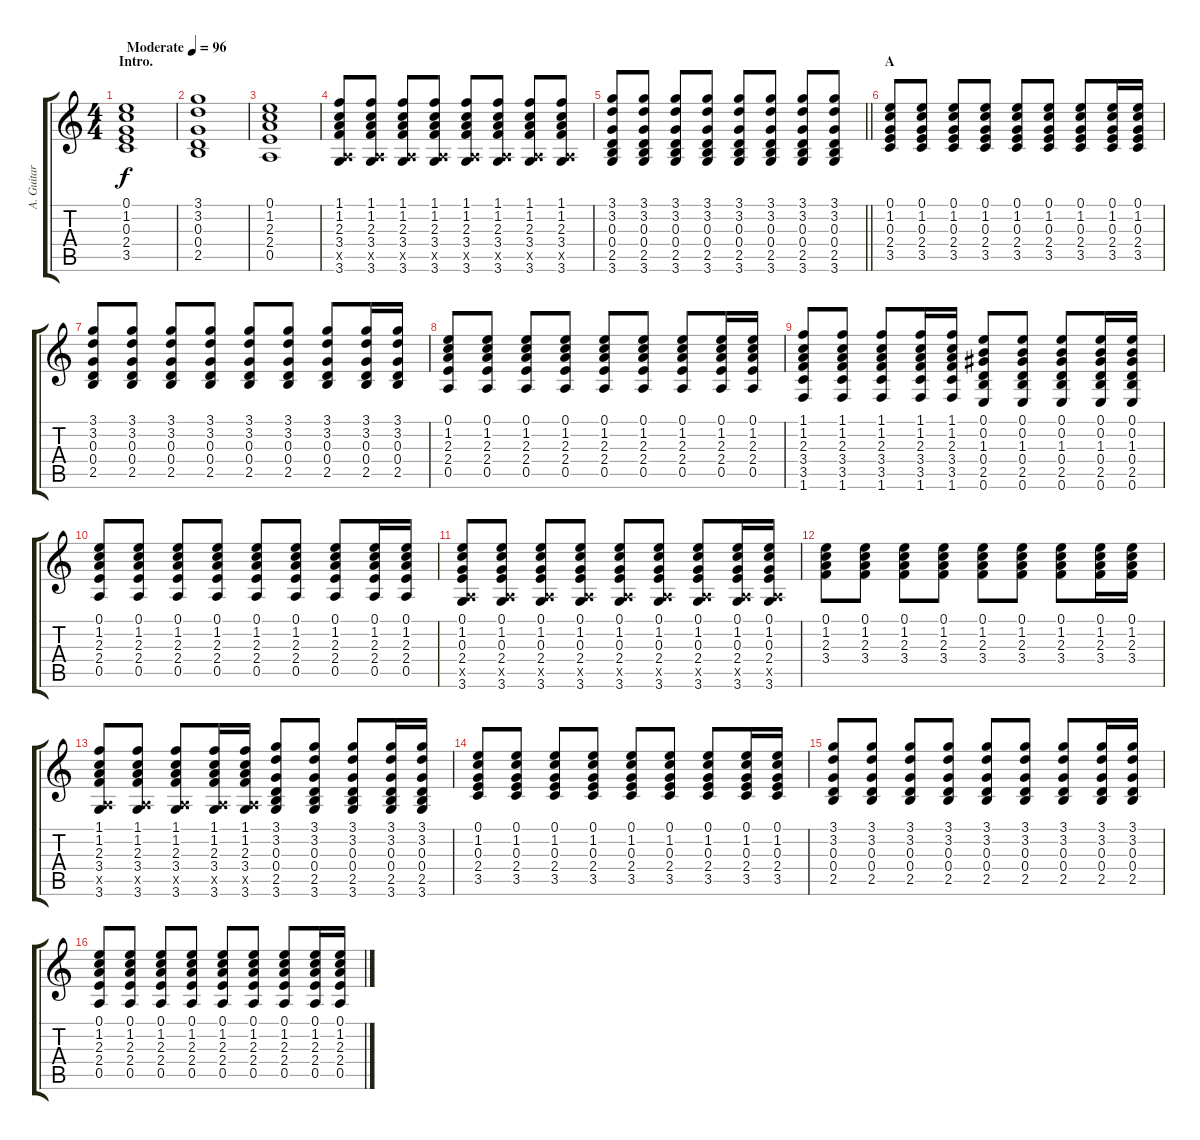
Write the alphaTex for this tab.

\track ("A. Guitar" "A. Guitar") {instrument acousticguitarsteel}
\staff {score tabs}
\tuning (E4 B3 G3 D3 A2 E2) {hide}
\ts (4 4)
\section ("" "Intro.")
\tempo (96 "Moderate")
\clef g2
\ks c
(0.1 1.2 0.3 2.4 3.5).1{dy f instrument acousticguitarsteel} |
(3.1 3.2 0.3 0.4 2.5).1 |
(0.1 1.2 2.3 2.4 0.5).1 |
(1.1 1.2 2.3 3.4 0.5{x} 3.6).8 (1.1 1.2 2.3 3.4 0.5{x} 3.6).8 (1.1 1.2 2.3 3.4 0.5{x} 3.6).8 (1.1 1.2 2.3 3.4 0.5{x} 3.6).8 (1.1 1.2 2.3 3.4 0.5{x} 3.6).8 (1.1 1.2 2.3 3.4 0.5{x} 3.6).8 (1.1 1.2 2.3 3.4 0.5{x} 3.6).8 (1.1 1.2 2.3 3.4 0.5{x} 3.6).8 |
\barLineRight lightlight
(3.1 3.2 0.3 0.4 2.5 3.6).8 (3.1 3.2 0.3 0.4 2.5 3.6).8 (3.1 3.2 0.3 0.4 2.5 3.6).8 (3.1 3.2 0.3 0.4 2.5 3.6).8 (3.1 3.2 0.3 0.4 2.5 3.6).8 (3.1 3.2 0.3 0.4 2.5 3.6).8 (3.1 3.2 0.3 0.4 2.5 3.6).8 (3.1 3.2 0.3 0.4 2.5 3.6).8 |
\section ("" "A")
(0.1 1.2 0.3 2.4 3.5).8 (0.1 1.2 0.3 2.4 3.5).8 (0.1 1.2 0.3 2.4 3.5).8 (0.1 1.2 0.3 2.4 3.5).8 (0.1 1.2 0.3 2.4 3.5).8 (0.1 1.2 0.3 2.4 3.5).8 (0.1 1.2 0.3 2.4 3.5).8 (0.1 1.2 0.3 2.4 3.5).16 (0.1 1.2 0.3 2.4 3.5).16 |
(3.1 3.2 0.3 0.4 2.5).8 (3.1 3.2 0.3 0.4 2.5).8 (3.1 3.2 0.3 0.4 2.5).8 (3.1 3.2 0.3 0.4 2.5).8 (3.1 3.2 0.3 0.4 2.5).8 (3.1 3.2 0.3 0.4 2.5).8 (3.1 3.2 0.3 0.4 2.5).8 (3.1 3.2 0.3 0.4 2.5).16 (3.1 3.2 0.3 0.4 2.5).16 |
(0.1 1.2 2.3 2.4 0.5).8 (0.1 1.2 2.3 2.4 0.5).8 (0.1 1.2 2.3 2.4 0.5).8 (0.1 1.2 2.3 2.4 0.5).8 (0.1 1.2 2.3 2.4 0.5).8 (0.1 1.2 2.3 2.4 0.5).8 (0.1 1.2 2.3 2.4 0.5).8 (0.1 1.2 2.3 2.4 0.5).16 (0.1 1.2 2.3 2.4 0.5).16 |
(1.1 1.2 2.3 3.4 3.5 1.6).8 (1.1 1.2 2.3 3.4 3.5 1.6).8 (1.1 1.2 2.3 3.4 3.5 1.6).8 (1.1 1.2 2.3 3.4 3.5 1.6).16 (1.1 1.2 2.3 3.4 3.5 1.6).16 (0.1 0.2 1.3 0.4 2.5 0.6).8 (0.1 0.2 1.3 0.4 2.5 0.6).8 (0.1 0.2 1.3 0.4 2.5 0.6).8 (0.1 0.2 1.3 0.4 2.5 0.6).16 (0.1 0.2 1.3 0.4 2.5 0.6).16 |
(0.1 1.2 2.3 2.4 0.5).8 (0.1 1.2 2.3 2.4 0.5).8 (0.1 1.2 2.3 2.4 0.5).8 (0.1 1.2 2.3 2.4 0.5).8 (0.1 1.2 2.3 2.4 0.5).8 (0.1 1.2 2.3 2.4 0.5).8 (0.1 1.2 2.3 2.4 0.5).8 (0.1 1.2 2.3 2.4 0.5).16 (0.1 1.2 2.3 2.4 0.5).16 |
(0.1 1.2 0.3 2.4 0.5{x} 3.6).8 (0.1 1.2 0.3 2.4 0.5{x} 3.6).8 (0.1 1.2 0.3 2.4 0.5{x} 3.6).8 (0.1 1.2 0.3 2.4 0.5{x} 3.6).8 (0.1 1.2 0.3 2.4 0.5{x} 3.6).8 (0.1 1.2 0.3 2.4 0.5{x} 3.6).8 (0.1 1.2 0.3 2.4 0.5{x} 3.6).8 (0.1 1.2 0.3 2.4 0.5{x} 3.6).16 (0.1 1.2 0.3 2.4 0.5{x} 3.6).16 |
(0.1 1.2 2.3 3.4).8 (0.1 1.2 2.3 3.4).8 (0.1 1.2 2.3 3.4).8 (0.1 1.2 2.3 3.4).8 (0.1 1.2 2.3 3.4).8 (0.1 1.2 2.3 3.4).8 (0.1 1.2 2.3 3.4).8 (0.1 1.2 2.3 3.4).16 (0.1 1.2 2.3 3.4).16 |
(1.1 1.2 2.3 3.4 0.5{x} 3.6).8 (1.1 1.2 2.3 3.4 0.5{x} 3.6).8 (1.1 1.2 2.3 3.4 0.5{x} 3.6).8 (1.1 1.2 2.3 3.4 0.5{x} 3.6).16 (1.1 1.2 2.3 3.4 0.5{x} 3.6).16 (3.1 3.2 0.3 0.4 2.5 3.6).8 (3.1 3.2 0.3 0.4 2.5 3.6).8 (3.1 3.2 0.3 0.4 2.5 3.6).8 (3.1 3.2 0.3 0.4 2.5 3.6).16 (3.1 3.2 0.3 0.4 2.5 3.6).16 |
(0.1 1.2 0.3 2.4 3.5).8 (0.1 1.2 0.3 2.4 3.5).8 (0.1 1.2 0.3 2.4 3.5).8 (0.1 1.2 0.3 2.4 3.5).8 (0.1 1.2 0.3 2.4 3.5).8 (0.1 1.2 0.3 2.4 3.5).8 (0.1 1.2 0.3 2.4 3.5).8 (0.1 1.2 0.3 2.4 3.5).16 (0.1 1.2 0.3 2.4 3.5).16 |
(3.1 3.2 0.3 0.4 2.5).8 (3.1 3.2 0.3 0.4 2.5).8 (3.1 3.2 0.3 0.4 2.5).8 (3.1 3.2 0.3 0.4 2.5).8 (3.1 3.2 0.3 0.4 2.5).8 (3.1 3.2 0.3 0.4 2.5).8 (3.1 3.2 0.3 0.4 2.5).8 (3.1 3.2 0.3 0.4 2.5).16 (3.1 3.2 0.3 0.4 2.5).16 |
(0.1 1.2 2.3 2.4 0.5).8 (0.1 1.2 2.3 2.4 0.5).8 (0.1 1.2 2.3 2.4 0.5).8 (0.1 1.2 2.3 2.4 0.5).8 (0.1 1.2 2.3 2.4 0.5).8 (0.1 1.2 2.3 2.4 0.5).8 (0.1 1.2 2.3 2.4 0.5).8 (0.1 1.2 2.3 2.4 0.5).16 (0.1 1.2 2.3 2.4 0.5).16
